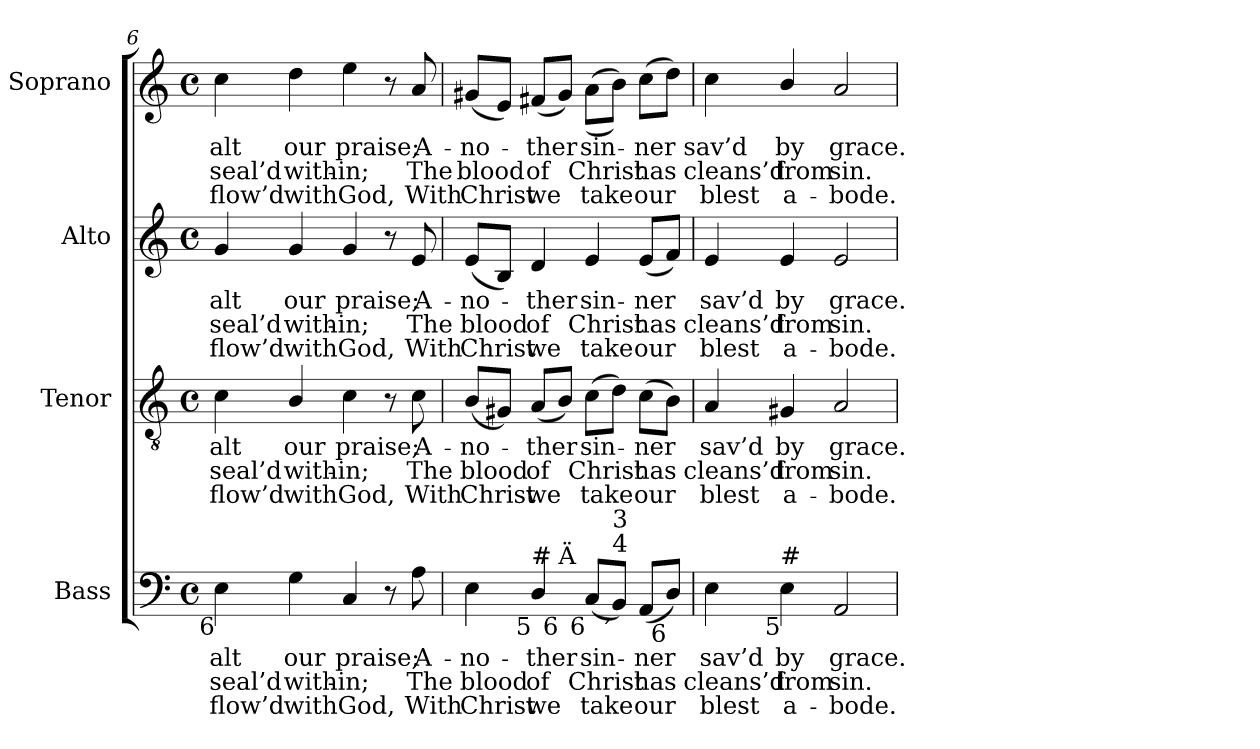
**kern	**text	**text	**text	**kern	**text	**text	**text	**kern	**text	**text	**text	**kern	**text	**text	**text
*part4	*part4	*part4	*part4	*part3	*part3	*part3	*part3	*part2	*part2	*part2	*part2	*part1	*part1	*part1	*part1
*staff4	*staff4	*staff4	*staff4	*staff3	*staff3	*staff3	*staff3	*staff2	*staff2	*staff2	*staff2	*staff1	*staff1	*staff1	*staff1
*I"Bass	*	*	*	*I"Tenor	*	*	*	*I"Alto	*	*	*	*I"Soprano	*	*	*
*I'B.	*	*	*	*I'T.	*	*	*	*I'A.	*	*	*	*I'S.	*	*	*
*clefF4	*	*	*	*clefGv2	*	*	*	*clefG2	*	*	*	*clefG2	*	*	*
*	*	*	*	*ITrd7c12	*	*	*	*	*	*	*	*	*	*	*
*k[]	*	*	*	*k[]	*	*	*	*k[]	*	*	*	*k[]	*	*	*
*C:	*	*	*	*C:	*	*	*	*C:	*	*	*	*C:	*	*	*
*M4/4	*	*	*	*M4/4	*	*	*	*M4/4	*	*	*	*M4/4	*	*	*
*met(c)	*	*	*	*met(c)	*	*	*	*met(c)	*	*	*	*met(c)	*	*	*
=6	=6	=6	=6	=6	=6	=6	=6	=6	=6	=6	=6	=6	=6	=6	=6
!	!LO:LY:b:color=#000000	!LO:LY:b:color=#000000	!LO:LY:b:color=#000000	!	!	!	!	!	!	!	!	!	!	!	!
!	!	!	!	!	!LO:LY:b:color=#000000	!LO:LY:b:color=#000000	!LO:LY:b:color=#000000	!	!	!	!	!	!	!	!
!	!	!	!	!	!	!	!	!	!LO:LY:b:color=#000000	!LO:LY:b:color=#000000	!LO:LY:b:color=#000000	!	!	!	!
!LO:TX:b:rj:t=6	!	!	!	!	!	!	!	!	!	!	!	!	!	!	!
!	!	!	!	!	!	!	!	!	!	!	!	!	!LO:LY:b:color=#000000	!LO:LY:b:color=#000000	!LO:LY:b:color=#000000
4Ei\	-alt	seal’d	-flow’d	4Ci\	-alt	seal’d	-flow’d	4gi/	-alt	seal’d	-flow’d	4cci\	-alt	seal’d	-flow’d
!	!LO:LY:b:color=#000000	!LO:LY:b:color=#000000	!LO:LY:b:color=#000000	!	!	!	!	!	!	!	!	!	!	!	!
!	!	!	!	!	!LO:LY:b:color=#000000	!LO:LY:b:color=#000000	!LO:LY:b:color=#000000	!	!	!	!	!	!	!	!
!	!	!	!	!	!	!	!	!	!LO:LY:b:color=#000000	!LO:LY:b:color=#000000	!LO:LY:b:color=#000000	!	!	!	!
!	!	!	!	!	!	!	!	!	!	!	!	!	!LO:LY:b:color=#000000	!LO:LY:b:color=#000000	!LO:LY:b:color=#000000
4Gi\	our	with-	with	4BBi/	our	with-	with	4gi/	our	with-	with	4ddi\	our	with-	with
!	!LO:LY:b:color=#000000	!LO:LY:b:color=#000000	!LO:LY:b:color=#000000	!	!	!	!	!	!	!	!	!	!	!	!
!	!	!	!	!	!LO:LY:b:color=#000000	!LO:LY:b:color=#000000	!LO:LY:b:color=#000000	!	!	!	!	!	!	!	!
!	!	!	!	!	!	!	!	!	!LO:LY:b:color=#000000	!LO:LY:b:color=#000000	!LO:LY:b:color=#000000	!	!	!	!
!	!	!	!	!	!	!	!	!	!	!	!	!	!LO:LY:b:color=#000000	!LO:LY:b:color=#000000	!LO:LY:b:color=#000000
4Ci/	praise;	-in;	God,	4Ci\	praise;	-in;	God,	4gi/	praise;	-in;	God,	4eei\	praise;	-in;	God,
8r	.	.	.	8r	.	.	.	8r	.	.	.	8r	.	.	.
!	!LO:LY:b:color=#000000	!LO:LY:b:color=#000000	!LO:LY:b:color=#000000	!	!	!	!	!	!	!	!	!	!	!	!
!	!	!	!	!	!LO:LY:b:color=#000000	!LO:LY:b:color=#000000	!LO:LY:b:color=#000000	!	!	!	!	!	!	!	!
!	!	!	!	!	!	!	!	!	!LO:LY:b:color=#000000	!LO:LY:b:color=#000000	!LO:LY:b:color=#000000	!	!	!	!
!	!	!	!	!	!	!	!	!	!	!	!	!	!LO:LY:b:color=#000000	!LO:LY:b:color=#000000	!LO:LY:b:color=#000000
8Ai\	A-	The	With	8Ci\	A-	The	With	8ei/	A-	The	With	8ai/	A-	The	With
=7	=7	=7	=7	=7	=7	=7	=7	=7	=7	=7	=7	=7	=7	=7	=7
!	!LO:LY:b:color=#000000	!LO:LY:b:color=#000000	!LO:LY:b:color=#000000	!	!	!	!	!	!	!	!	!	!	!	!
!	!	!	!	!	!LO:LY:b:color=#000000	!LO:LY:b:color=#000000	!LO:LY:b:color=#000000	!	!	!	!	!	!	!	!
!	!	!	!	!	!	!	!	!	!LO:LY:b:color=#000000	!LO:LY:b:color=#000000	!LO:LY:b:color=#000000	!	!	!	!
!LO:TX:b:rj:t=#	!	!	!	!	!	!	!	!	!	!	!	!	!	!	!
!	!	!	!	!	!	!	!	!	!	!	!	!	!LO:LY:b:color=#000000	!LO:LY:b:color=#000000	!LO:LY:b:color=#000000
*^	*	*	*	*	*	*	*	*	*	*	*	*	*	*	*
4Ei\	4.ryy	-no-	blood	Christ	(8BBi/L	-no-	blood	Christ	(8ei/L	-no-	blood	Christ	(8g#Xi/L	-no-	blood	Christ
.	.	.	.	.	8GG#Xi/J)	.	.	.	8Bi/J)	.	.	.	8ei/J)	.	.	.
!	!	!LO:LY:b:color=#000000	!LO:LY:b:color=#000000	!LO:LY:b:color=#000000	!	!	!	!	!	!	!	!	!	!	!	!
!	!	!	!	!	!	!LO:LY:b:color=#000000	!LO:LY:b:color=#000000	!LO:LY:b:color=#000000	!	!	!	!	!	!	!	!
!	!	!	!	!	!	!	!	!	!	!LO:LY:b:color=#000000	!LO:LY:b:color=#000000	!LO:LY:b:color=#000000	!	!	!	!
!LO:TX:b:rj:t=5	!	!	!	!	!	!	!	!	!	!	!	!	!	!	!	!
!LO:TX:t=#	!	!	!	!	!	!	!	!	!	!	!	!	!	!	!	!
!	!	!	!	!	!	!	!	!	!	!	!	!	!	!LO:LY:b:color=#000000	!LO:LY:b:color=#000000	!LO:LY:b:color=#000000
4Di/	.	-ther	of	we	(8AAi/L	-ther	of	we	4di/	-ther	of	we	(8f#Xi/L	-ther	of	we
!	!LO:TX:b:rj:t=6	!	!	!	!	!	!	!	!	!	!	!	!	!	!	!
!	!LO:TX:t=Ä	!	!	!	!	!	!	!	!	!	!	!	!	!	!	!
.	2ryy	.	.	.	8BBi/J)	.	.	.	.	.	.	.	8g#i/J)	.	.	.
!	!	!LO:LY:b:color=#000000	!LO:LY:b:color=#000000	!LO:LY:b:color=#000000	!	!	!	!	!	!	!	!	!	!	!	!
!	!	!	!	!	!	!LO:LY:b:color=#000000	!LO:LY:b:color=#000000	!LO:LY:b:color=#000000	!	!	!	!	!	!	!	!
!	!	!	!	!	!	!	!	!	!	!LO:LY:b:color=#000000	!LO:LY:b:color=#000000	!LO:LY:b:color=#000000	!	!	!	!
!LO:TX:b:rj:t=6	!	!	!	!	!	!	!	!	!	!	!	!	!	!	!	!
!	!	!	!	!	!	!	!	!	!	!	!	!	!	!LO:LY:b:color=#000000	!LO:LY:b:color=#000000	!LO:LY:b:color=#000000
(8Ci/L	.	sin-	Christ	take	(8Ci\L	sin-	Christ	take	4ei/	sin-	Christ	take	((8ai\L	sin-	Christ	take
!LO:TX:b:rj:t=´	!	!	!	!	!	!	!	!	!	!	!	!	!	!	!	!
!LO:TX:t=4	!	!	!	!	!	!	!	!	!	!	!	!	!	!	!	!
!LO:TX:t=3	!	!	!	!	!	!	!	!	!	!	!	!	!	!	!	!
8BBi/J)	.	.	.	.	8Di\J)	.	.	.	.	.	.	.	8bi\J))	.	.	.
!	!	!LO:LY:b:color=#000000	!LO:LY:b:color=#000000	!LO:LY:b:color=#000000	!	!	!	!	!	!	!	!	!	!	!	!
!	!	!	!	!	!	!LO:LY:b:color=#000000	!LO:LY:b:color=#000000	!LO:LY:b:color=#000000	!	!	!	!	!	!	!	!
!	!	!	!	!	!	!	!	!	!	!LO:LY:b:color=#000000	!LO:LY:b:color=#000000	!LO:LY:b:color=#000000	!	!	!	!
!	!	!	!	!	!	!	!	!	!	!	!	!	!	!LO:LY:b:color=#000000	!LO:LY:b:color=#000000	!LO:LY:b:color=#000000
(8AAi/L	.	-ner	has	our	(8Ci\L	-ner	has	our	(8ei/L	-ner	has	our	(8cci\L	-ner	has	our
!LO:TX:b:rj:t=6	!	!	!	!	!	!	!	!	!	!	!	!	!	!	!	!
8Di/J)	8ryy	.	.	.	8BBi\J)	.	.	.	8fi/J)	.	.	.	8ddi\J)	.	.	.
*v	*v	*	*	*	*	*	*	*	*	*	*	*	*	*	*	*
=8	=8	=8	=8	=8	=8	=8	=8	=8	=8	=8	=8	=8	=8	=8	=8
*^	*	*	*	*	*	*	*	*	*	*	*	*	*	*	*
!	!	!LO:LY:b:color=#000000	!LO:LY:b:color=#000000	!LO:LY:b:color=#000000	!	!	!	!	!	!	!	!	!	!	!	!
*v	*v	*	*	*	*	*	*	*	*	*	*	*	*	*	*	*
*^	*	*	*	*	*	*	*	*	*	*	*	*	*	*	*
!	!	!	!	!	!	!LO:LY:b:color=#000000	!LO:LY:b:color=#000000	!LO:LY:b:color=#000000	!	!	!	!	!	!	!	!
*v	*v	*	*	*	*	*	*	*	*	*	*	*	*	*	*	*
*^	*	*	*	*	*	*	*	*	*	*	*	*	*	*	*
!	!	!	!	!	!	!	!	!	!	!LO:LY:b:color=#000000	!LO:LY:b:color=#000000	!LO:LY:b:color=#000000	!	!	!	!
*v	*v	*	*	*	*	*	*	*	*	*	*	*	*	*	*	*
*^	*	*	*	*	*	*	*	*	*	*	*	*	*	*	*
!LO:TX:b:rj:t=6	!	!	!	!	!	!	!	!	!	!	!	!	!	!	!	!
!LO:TX:t=4	!	!	!	!	!	!	!	!	!	!	!	!	!	!	!	!
!	!	!	!	!	!	!	!	!	!	!	!	!	!	!LO:LY:b:color=#000000	!LO:LY:b:color=#000000	!LO:LY:b:color=#000000
*v	*v	*	*	*	*	*	*	*	*	*	*	*	*	*	*	*
4Ei\	sav’d	cleans’d	blest	4AAi/	sav’d	cleans’d	blest	4ei/	sav’d	cleans’d	blest	4cci\	sav’d	cleans’d	blest
!	!LO:LY:b:color=#000000	!LO:LY:b:color=#000000	!LO:LY:b:color=#000000	!	!	!	!	!	!	!	!	!	!	!	!
!	!	!	!	!	!LO:LY:b:color=#000000	!LO:LY:b:color=#000000	!LO:LY:b:color=#000000	!	!	!	!	!	!	!	!
!	!	!	!	!	!	!	!	!	!LO:LY:b:color=#000000	!LO:LY:b:color=#000000	!LO:LY:b:color=#000000	!	!	!	!
!LO:TX:b:rj:t=5	!	!	!	!	!	!	!	!	!	!	!	!	!	!	!
!LO:TX:t=#	!	!	!	!	!	!	!	!	!	!	!	!	!	!	!
!	!	!	!	!	!	!	!	!	!	!	!	!	!LO:LY:b:color=#000000	!LO:LY:b:color=#000000	!LO:LY:b:color=#000000
4Ei\	by	from	a-	4GG#Xi/	by	from	a-	4ei/	by	from	a-	4bi/	by	from	a-
!	!LO:LY:b:color=#000000	!LO:LY:b:color=#000000	!LO:LY:b:color=#000000	!	!	!	!	!	!	!	!	!	!	!	!
!	!	!	!	!	!LO:LY:b:color=#000000	!LO:LY:b:color=#000000	!LO:LY:b:color=#000000	!	!	!	!	!	!	!	!
!	!	!	!	!	!	!	!	!	!LO:LY:b:color=#000000	!LO:LY:b:color=#000000	!LO:LY:b:color=#000000	!	!	!	!
!	!	!	!	!	!	!	!	!	!	!	!	!	!LO:LY:b:color=#000000	!LO:LY:b:color=#000000	!LO:LY:b:color=#000000
2AAi/	grace.	sin.	-bode.	2AAi/	grace.	sin.	-bode.	2ei/	grace.	sin.	-bode.	2ai/	grace.	sin.	-bode.
=	=	=	=	=	=	=	=	=	=	=	=	=	=	=	=
*-	*-	*-	*-	*-	*-	*-	*-	*-	*-	*-	*-	*-	*-	*-	*-
